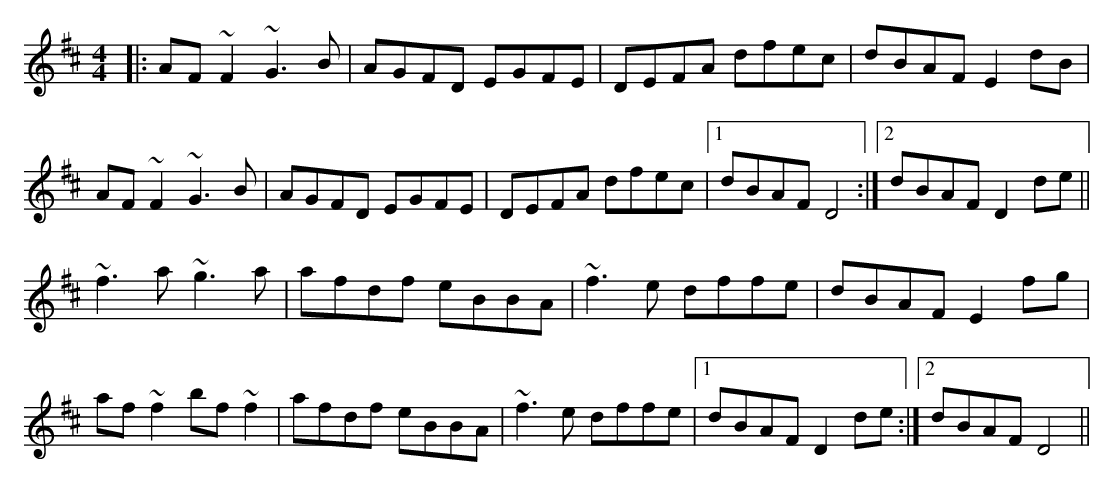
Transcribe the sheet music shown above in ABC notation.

X:1
M:4/4
K:D
|:AF ~F2 ~G3B|AGFD EGFE|DEFA dfec|dBAF E2 dB|
AF ~F2 ~G3B|AGFD EGFE|DEFA dfec|1 dBAF D4:|2 dBAF D2 de||
~f3 a ~g3 a|afdf eBBA|~f3e dffe|dBAF E2 fg|
af ~f2 bf ~f2|afdf eBBA|~f3e dffe|1 dBAF D2 de:|2 dBAF D4||
